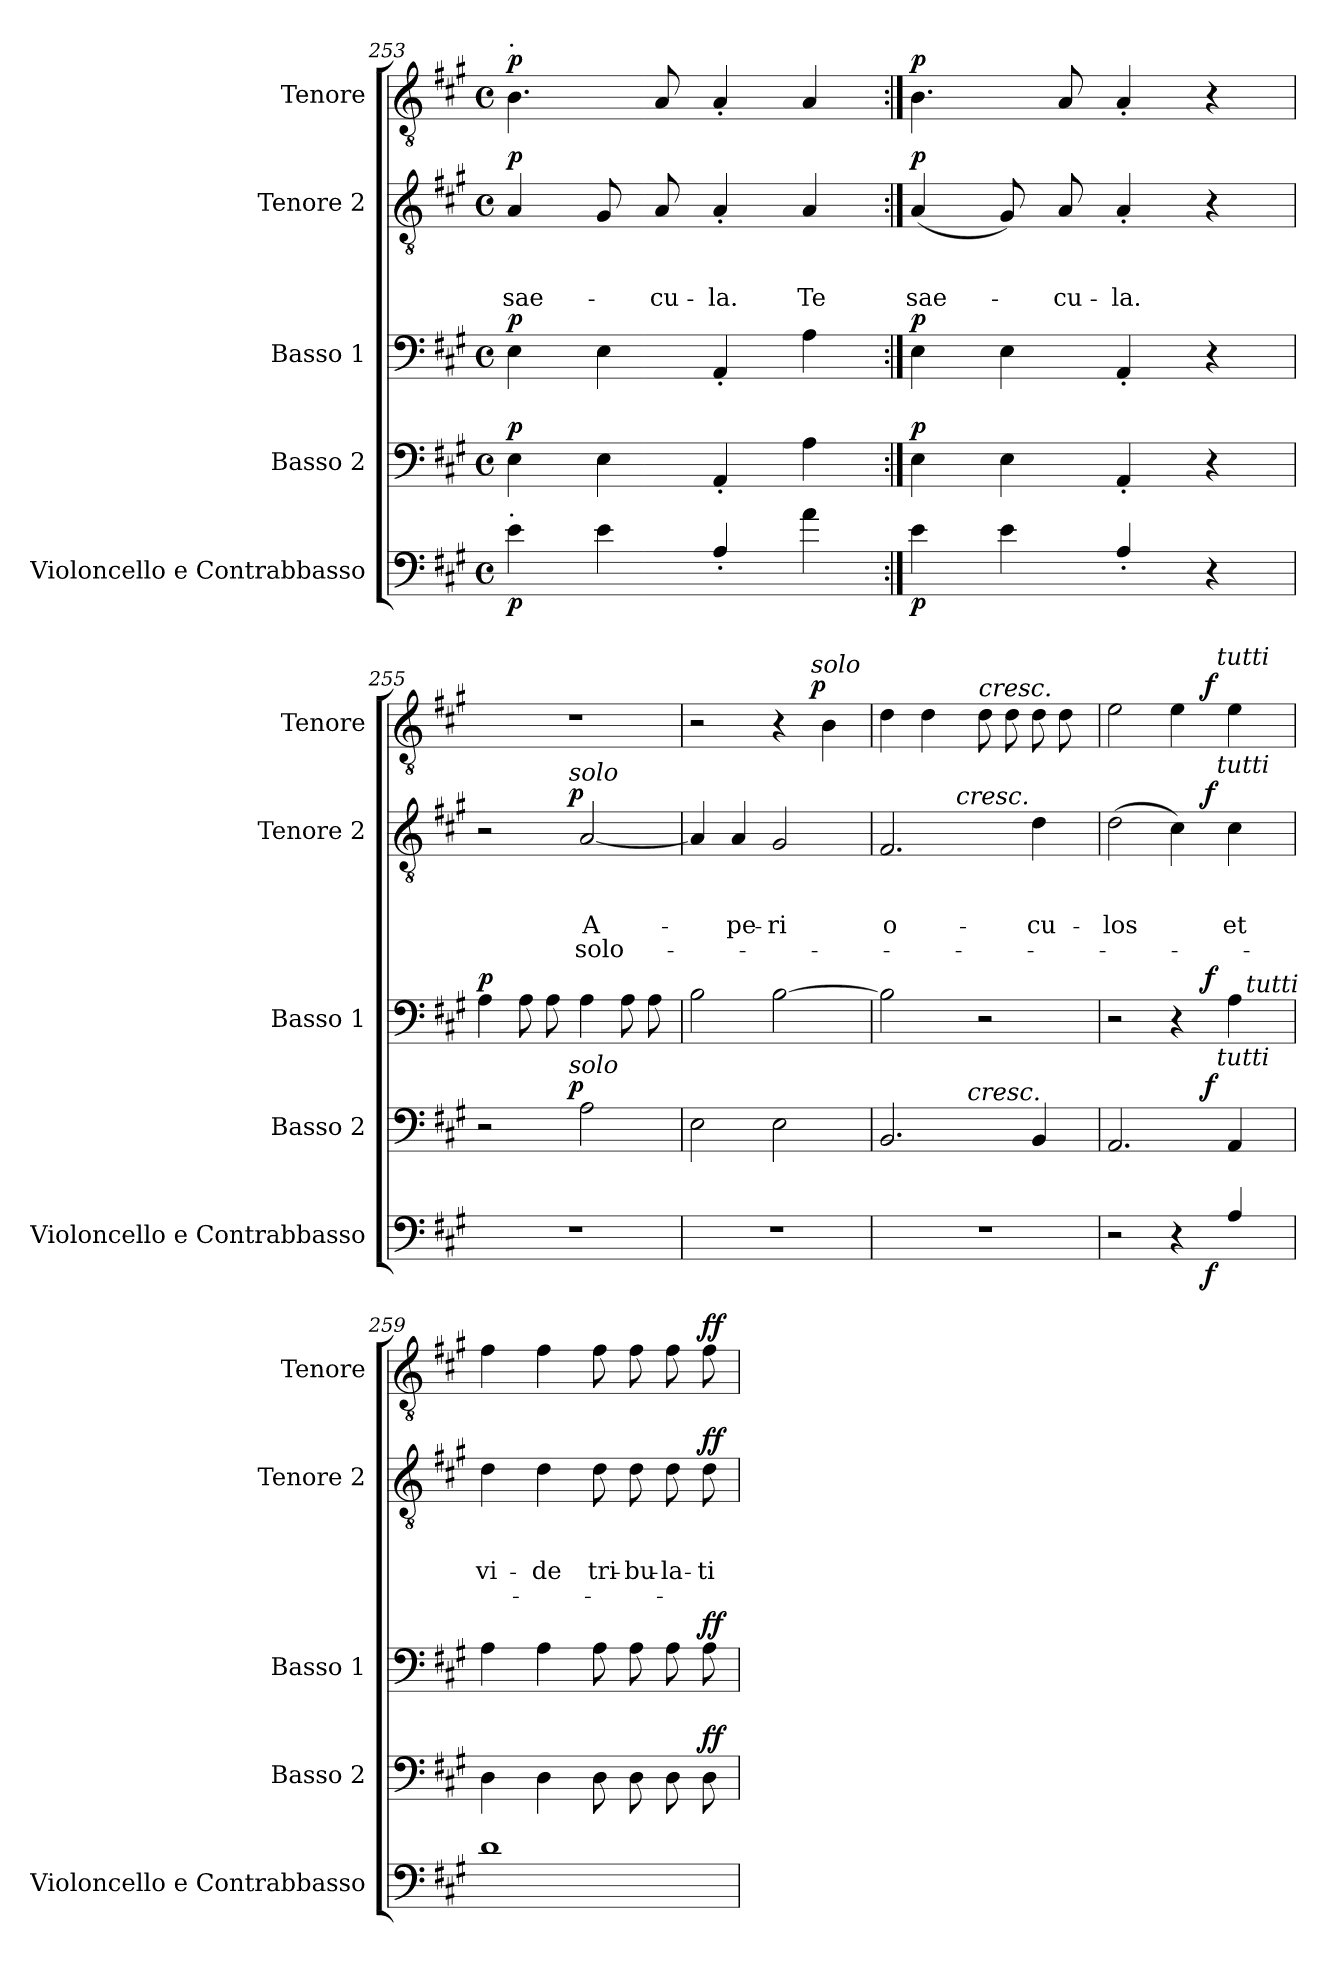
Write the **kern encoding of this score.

**kern	**dynam	**kern	**dynam	**kern	**dynam	**kern	**text	**text	**text	**text	**dynam	**kern	**dynam
*part5	*part5	*part4	*part4	*part3	*part3	*part2	*part2	*part2	*part2	*part2	*part2	*part1	*part1
*staff5	*staff5	*staff4	*staff4	*staff3	*staff3	*staff2	*staff2	*staff2	*staff2	*staff2	*staff2	*staff1	*staff1
*I"Violoncello e Contrabbasso	*	*I"Basso 2	*	*I"Basso 1	*	*I"Tenore 2	*	*	*	*	*	*I"Tenore	*
*I'Violoncello e Contrabbasso	*	*I'Basso 2	*	*I'Basso 1	*	*I'Tenore 2	*	*	*	*	*	*I'Tenore	*
!!LO:LB:g=z
*clefF4	*	*clefF4	*	*clefF4	*	*clefGv2	*	*	*	*	*	*clefGv2	*
*ITrd7c12	*	*	*	*	*	*	*	*	*	*	*	*	*
*k[f#c#g#]	*	*k[f#c#g#]	*	*k[f#c#g#]	*	*k[f#c#g#]	*	*	*	*	*	*k[f#c#g#]	*
*A:	*	*A:	*	*A:	*	*A:	*	*	*	*	*	*A:	*
*M4/4	*	*M4/4	*	*M4/4	*	*M4/4	*	*	*	*	*	*M4/4	*
*met(c)	*	*met(c)	*	*met(c)	*	*met(c)	*	*	*	*	*	*met(c)	*
=253	=253	=253	=253	=253	=253	=253	=253	=253	=253	=253	=253	=253	=253
!	!	!	!	!	!	!	!	!	!	!	!	!LO:TX:a:t=.	!
!LO:TX:a:t=.	!	!	!	!	!	!	!	!	!	!	!	!	!
!	!LO:DY:b	!	!LO:DY:a	!	!LO:DY:a	!	!	!	!LO:LY:b	!	!LO:DY:a	!	!LO:DY:a
4E\	p	4E\	p	4E\	p	4A/	.	.	sae-	.	p	4.B\	p
4E\	.	4E\	.	4E\	.	8G#/	.	.	.	.	.	.	.
!	!	!	!	!	!	!	!	!	!LO:LY:b	!	!	!	!
.	.	.	.	.	.	8A/	.	.	-cu-	.	.	8A/	.
!	!	!	!	!	!	!	!	!	!LO:LY:b	!	!	!	!
4AA'</	.	4AA'</	.	4AA'</	.	4A'</	.	.	-la.	.	.	4A'</	.
!	!	!	!	!	!	!	!	!	!LO:LY:b	!	!	!	!
4A\	.	4A\	.	4A\	.	4A/	.	.	Te	.	.	4A/	.
=254:|!	=254:|!	=254:|!	=254:|!	=254:|!	=254:|!	=254:|!	=254:|!	=254:|!	=254:|!	=254:|!	=254:|!	=254:|!	=254:|!
!	!LO:DY:b	!	!LO:DY:a	!	!LO:DY:a	!	!	!	!LO:LY:b	!	!LO:DY:a	!	!LO:DY:a
4E\	p	4E\	p	4E\	p	(<4A/	.	.	sae-	.	p	4.B\	p
4E\	.	4E\	.	4E\	.	8G#/)	.	.	.	.	.	.	.
!	!	!	!	!	!	!	!	!	!LO:LY:b	!	!	!	!
.	.	.	.	.	.	8A/	.	.	-cu-	.	.	8A/	.
!	!	!	!	!	!	!	!	!	!LO:LY:b	!	!	!	!
4AA'</	.	4AA'</	.	4AA'</	.	4A'</	.	.	-la.	.	.	4A'</	.
4r	.	4r	.	4r	.	4r	.	.	.	.	.	4r	.
=255	=255	=255	=255	=255	=255	=255	=255	=255	=255	=255	=255	=255	=255
!	!	!	!	!	!LO:DY:a	!	!	!	!	!	!	!	!
*	*	*^	*	*	*	*^	*	*	*	*	*	*	*
1r	.	2r	4...ryy	.	4A\	p	2r	4...ryy	.	.	.	.	.	1r	.
.	.	.	.	.	8A\	.	.	.	.	.	.	.	.	.	.
.	.	.	.	.	8A\	.	.	.	.	.	.	.	.	.	.
!	!	!	!	!	!	!	!	!LO:TX:a:i:t=solo	!	!	!	!	!	!	!
!	!	!	!LO:TX:a:i:t=solo	!	!	!	!	!	!	!	!	!	!	!	!
!	!	!	!	!LO:DY:a	!	!	!	!	!	!	!	!	!LO:DY:a	!	!
.	.	.	2ryy	p	.	.	.	2ryy	.	.	.	.	p	.	.
!	!	!	!	!	!	!	!	!	!	!	!LO:LY:b	!LO:LY:b	!	!	!
.	.	2A\	.	.	4A\	.	[<2A/	.	.	.	A-	solo-	.	.	.
.	.	.	.	.	8A\	.	.	.	.	.	.	.	.	.	.
.	.	.	.	.	8A\	.	.	.	.	.	.	.	.	.	.
.	.	.	32ryy	.	.	.	.	32ryy	.	.	.	.	.	.	.
*	*	*v	*v	*	*	*	*v	*v	*	*	*	*	*	*	*
=256	=256	=256	=256	=256	=256	=256	=256	=256	=256	=256	=256	=256	=256
*	*	*	*	*	*	*	*	*	*	*	*	*^	*
1r	.	2E\	.	2B\	.	4A/]	.	.	.	.	.	2r	2ryy	.
!	!	!	!	!	!	!	!	!	!LO:LY:b	!	!	!	!	!
.	.	.	.	.	.	4A/	.	.	-pe-	.	.	.	.	.
!	!	!	!	!	!	!	!	!	!LO:LY:b	!	!	!	!	!
.	.	2E\	.	[<2B\	.	2G#/	.	.	-ri	.	.	4r	8..ryy	.
!	!	!	!	!	!	!	!	!	!	!	!	!	!LO:TX:a:i:t=solo	!
!	!	!	!	!	!	!	!	!	!	!	!	!	!	!LO:DY:a
.	.	.	.	.	.	.	.	.	.	.	.	.	4ryy	p
.	.	.	.	.	.	.	.	.	.	.	.	4B\	.	.
.	.	.	.	.	.	.	.	.	.	.	.	.	32ryy	.
!!LO:PB:g=z
=257	=257	=257	=257	=257	=257	=257	=257	=257	=257	=257	=257	=257	=257	=257
!	!	!	!	!	!	!	!	!	!LO:LY:b	!	!	!	!	!
*	*	*^	*	*	*	*^	*	*	*	*	*	*v	*v	*
1r	.	2.BB/	4...ryy	.	2B\]	.	2.F#/	4..ryy	.	.	o-	.	.	4d\	.
.	.	.	.	.	.	.	.	.	.	.	.	.	.	4d\	.
!	!	!	!	!	!	!	!	!LO:TX:a:i:t=cresc.	!	!	!	!	!	!	!
.	.	.	.	.	.	.	.	2ryy	.	.	.	.	.	.	.
!	!	!	!LO:TX:a:i:t=cresc.	!	!	!	!	!	!	!	!	!	!	!	!
.	.	.	2ryy	.	.	.	.	.	.	.	.	.	.	.	.
!	!	!	!	!	!	!	!	!	!	!	!	!	!	!LO:TX:a:i:t=cresc.	!
.	.	.	.	.	2r	.	.	.	.	.	.	.	.	8d\	.
.	.	.	.	.	.	.	.	.	.	.	.	.	.	8d\	.
!	!	!	!	!	!	!	!	!	!	!	!LO:LY:b	!	!	!	!
.	.	4BB/	.	.	.	.	4d\	.	.	.	-cu-	.	.	8d\	.
.	.	.	.	.	.	.	.	.	.	.	.	.	.	8d\	.
.	.	.	.	.	.	.	.	16ryy	.	.	.	.	.	.	.
.	.	.	32ryy	.	.	.	.	.	.	.	.	.	.	.	.
=258	=258	=258	=258	=258	=258	=258	=258	=258	=258	=258	=258	=258	=258	=258	=258
!	!	!	!	!	!	!	!	!	!	!	!LO:LY:b	!	!	!	!
*^	*	*	*^	*	*^	*	*	*^	*	*	*	*	*	*^	*
*	*	*	*	*	*	*	*	*^	*	*	*	*	*	*	*	*	*	*	*^	*
2r	2ryy	.	2.AA/	2ryy	2ryy	.	2r	2ryy	2ryy	.	(>2d\	2ryy	2ryy	.	.	-los	.	.	2e\	2ryy	2ryy	.
4r	8.ryy	.	.	8.ryy	8..ryy	.	4r	8.ryy	4ryy	.	4c#\)	8.ryy	8..ryy	.	.	.	.	.	4e\	8.ryy	8..ryy	.
!	!	!LO:DY:b	!	!	!	!LO:DY:a	!	!	!	!LO:DY:a	!	!	!	!	!	!	!	!LO:DY:a	!	!	!	!LO:DY:a
.	4ryy	f	.	4ryy	.	f	.	4ryy	.	f	.	4ryy	.	.	.	.	.	f	.	4ryy	.	f
!	!	!	!	!	!	!	!	!	!	!	!	!	!	!	!	!	!	!	!	!	!LO:TX:a:i:t=tutti	!
!	!	!	!	!	!	!	!	!	!	!	!	!	!LO:TX:a:i:t=tutti	!	!	!	!	!	!	!	!	!
!	!	!	!	!	!LO:TX:a:i:t=tutti	!	!	!	!	!	!	!	!	!	!	!	!	!	!	!	!	!
.	.	.	.	.	4ryy	.	.	.	.	.	.	.	4ryy	.	.	.	.	.	.	.	4ryy	.
!	!	!	!	!	!	!	!	!	!	!	!	!	!	!	!	!LO:LY:b	!	!	!	!	!	!
4AA/	.	.	4AA/	.	.	.	4A\	.	16ryy	.	4c#\	.	.	.	.	et	.	.	4e\	.	.	.
!	!	!	!	!	!	!	!	!	!LO:TX:a:i:t=tutti	!	!	!	!	!	!	!	!	!	!	!	!	!
.	.	.	.	.	.	.	.	.	8.ryy	.	.	.	.	.	.	.	.	.	.	.	.	.
.	16ryy	.	.	16ryy	.	.	.	16ryy	.	.	.	16ryy	.	.	.	.	.	.	.	16ryy	.	.
.	.	.	.	.	32ryy	.	.	.	.	.	.	.	32ryy	.	.	.	.	.	.	.	32ryy	.
=259	=259	=259	=259	=259	=259	=259	=259	=259	=259	=259	=259	=259	=259	=259	=259	=259	=259	=259	=259	=259	=259	=259
!	!	!	!	!	!	!	!	!	!	!	!	!	!	!	!	!LO:LY:b	!	!	!	!	!	!
*v	*v	*	*	*	*	*	*v	*v	*v	*	*v	*v	*v	*	*	*	*	*	*v	*v	*v	*
*	*	*v	*v	*v	*	*	*	*	*	*	*	*	*	*	*
1D	.	4D\	.	4A\	.	4d\	.	.	vi-	.	.	4f#\	.
!	!	!	!	!	!	!	!	!	!LO:LY:b	!	!	!	!
.	.	4D\	.	4A\	.	4d\	.	.	-de	.	.	4f#\	.
!	!	!	!	!	!	!	!	!	!LO:LY:b	!	!	!	!
.	.	8D\	.	8A\	.	8d\	.	.	tri-	.	.	8f#\	.
!	!	!	!	!	!	!	!	!	!LO:LY:b	!	!	!	!
.	.	8D\	.	8A\	.	8d\	.	.	-bu-	.	.	8f#\	.
!	!	!	!	!	!	!	!	!	!LO:LY:b	!	!	!	!
.	.	8D\	.	8A\	.	8d\	.	.	-la-	.	.	8f#\	.
!	!	!	!LO:DY:a	!	!LO:DY:a	!	!	!	!LO:LY:b	!	!LO:DY:a	!	!LO:DY:a
.	.	8D\	ff	8A\	ff	8d\	.	.	-ti-	.	ff	8f#\	ff
=	=	=	=	=	=	=	=	=	=	=	=	=	=
*-	*-	*-	*-	*-	*-	*-	*-	*-	*-	*-	*-	*-	*-
